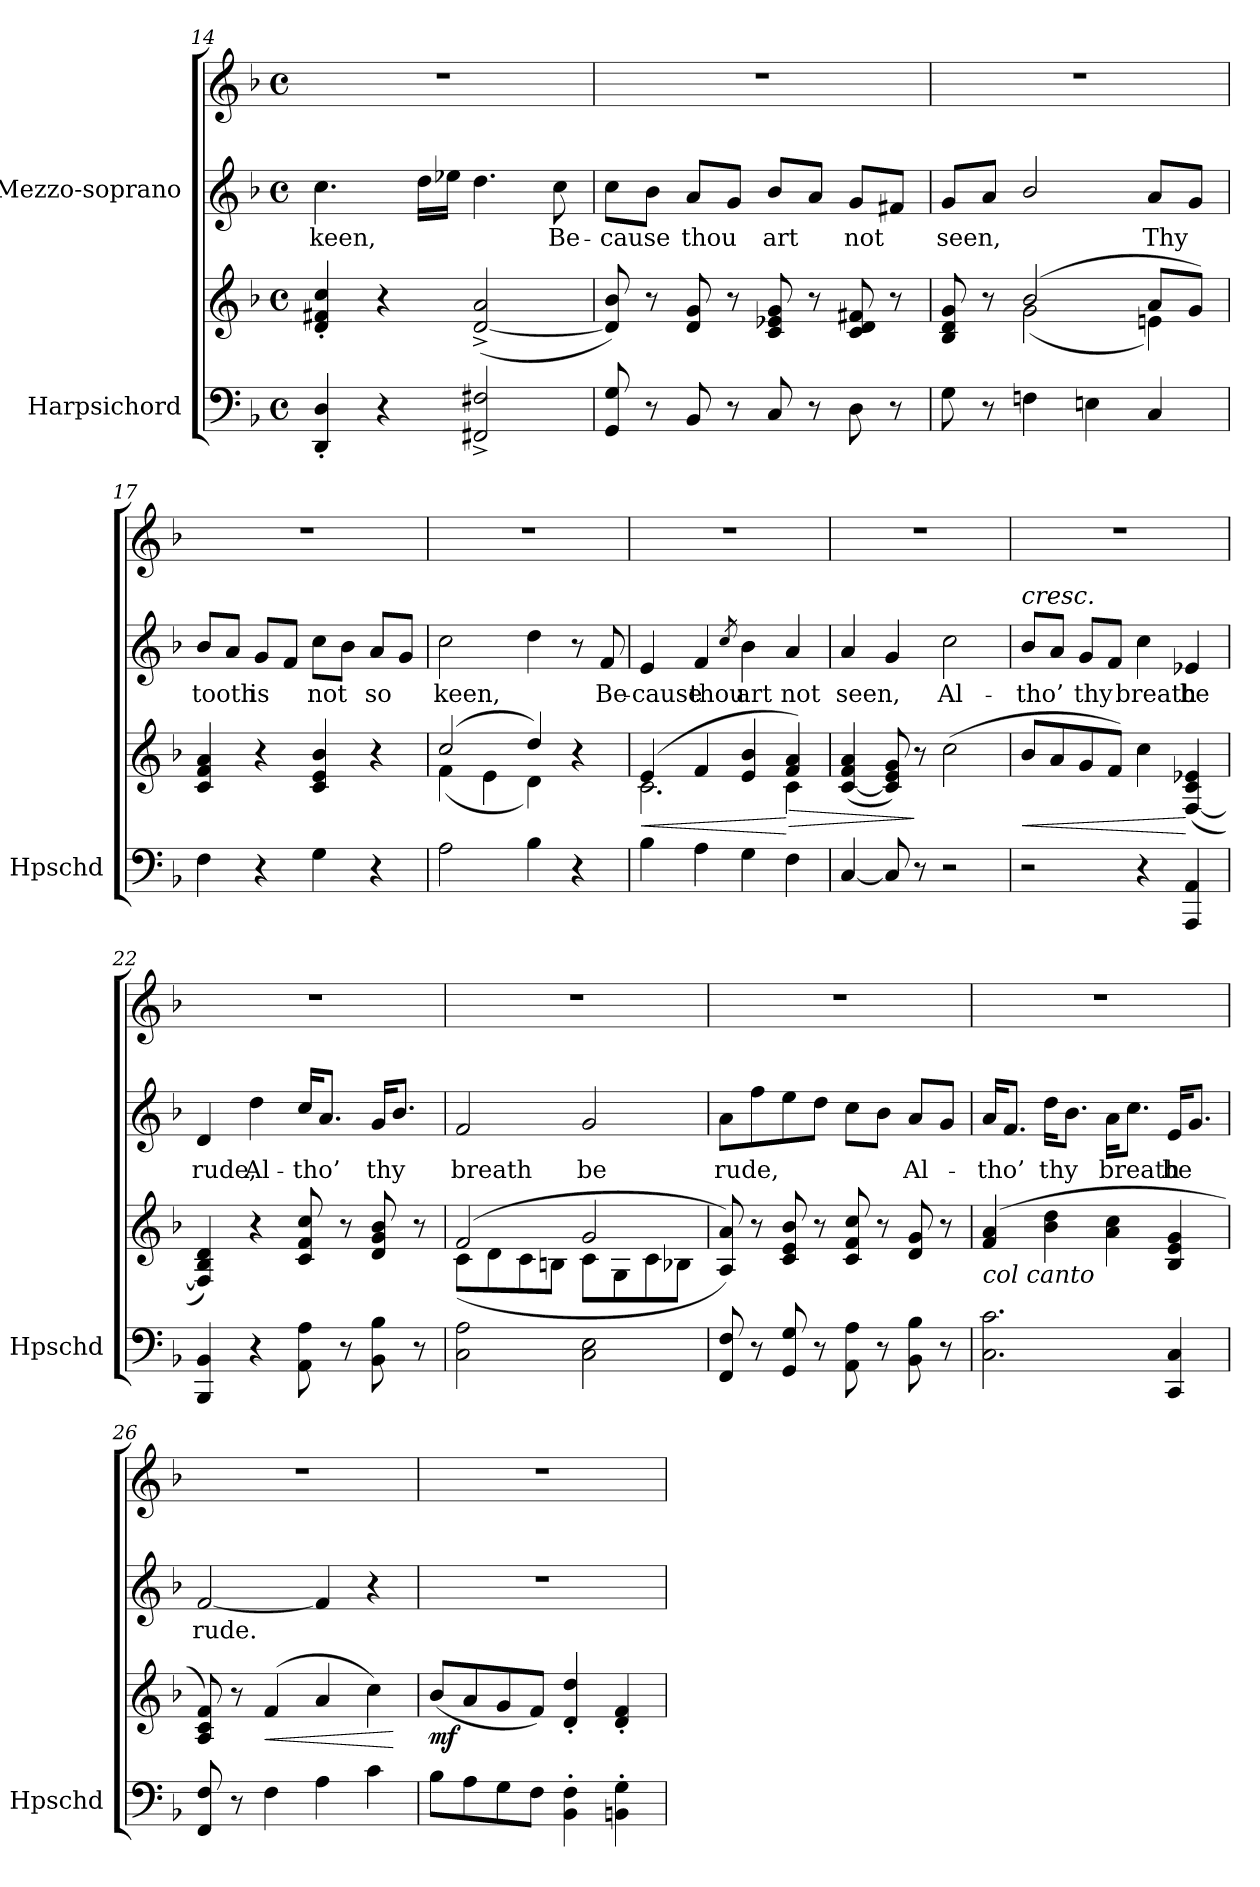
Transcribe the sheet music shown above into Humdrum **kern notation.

**kern	**kern	**dynam	**kern	**text	**kern
*part2	*part2	*part2	*part1	*part1	*part1
*staff4	*staff3	*staff3/4	*staff2	*staff2	*staff1
*I"Harpsichord	*	*	*I"Mezzo-soprano	*	*
*I'Hpschd	*	*	*	*	*
*clefF4	*clefG2	*	*clefG2	*	*clefG2
*k[b-]	*k[b-]	*	*k[b-]	*	*k[b-]
*M4/4	*M4/4	*	*M4/4	*	*M4/4
*met(c)	*met(c)	*	*met(c)	*	*met(c)
=14	=14	=14	=14	=14	=14
!	!	!	!	!LO:LY:b	!
4DD/' 4D/'	4d/' 4f#X/' 4cc/'	.	4.cc\	keen,	1r
4r	4r	.	.	.	.
.	.	.	16dd\LL	.	.
.	.	.	16ee-X\JJ	.	.
2FF#X/^ 2F#X/^	(>[<2d/^ 2a/^	.	4.dd\	.	.
!	!	!	!	!LO:LY:b	!
.	.	.	8cc\	Be-	.
=15	=15	=15	=15	=15	=15
!	!	!	!	!LO:LY:b	!
8GG/ 8G/	8d/] 8b-/)	.	8cc\L	-cause	1r
8r	8r	.	8b-\J	.	.
!	!	!	!	!LO:LY:b	!
8BB-/	8d/ 8g/	.	8a/L	thou	.
8r	8r	.	8g/J	.	.
!	!	!	!	!LO:LY:b	!
8C/	8c/ 8e-X/ 8g/	.	8b-/L	art	.
8r	8r	.	8a/J	.	.
!	!	!	!	!LO:LY:b	!
8D\	8c/ 8d/ 8f#X/	.	8g/L	not	.
8r	8r	.	8f#X/J	.	.
!!LO:PB:g=z
=16	=16	=16	=16	=16	=16
*	*^	*	*	*	*
!	!	!	!	!	!LO:LY:b	!
8G\	8B-/ 8d/ 8g/	4ryy	.	8g/L	seen,	1r
8r	8r	.	.	8a/J	.	.
4Fn\	(2b-/	(2g\	.	2b-/	.	.
4En\	.	.	.	.	.	.
!	!	!	!	!	!LO:LY:b	!
4C/	8a/L	4en\)	.	8a/L	Thy	.
.	8g/J)	.	.	8g/J	.	.
*	*v	*v	*	*	*	*
=17	=17	=17	=17	=17	=17
!	!	!	!	!LO:LY:b	!
4F\	4c/ 4f/ 4a/	.	8b-/L	tooth	1r
.	.	.	8a/J	.	.
!	!	!	!	!LO:LY:b	!
4r	4r	.	8g/L	is	.
.	.	.	8f/J	.	.
!	!	!	!	!LO:LY:b	!
4G\	4c/ 4e/ 4b-/	.	8cc\L	not	.
.	.	.	8b-\J	.	.
!	!	!	!	!LO:LY:b	!
4r	4r	.	8a/L	so	.
.	.	.	8g/J	.	.
=18	=18	=18	=18	=18	=18
*	*^	*	*	*	*
!	!	!	!	!	!LO:LY:b	!
2A\	(2cc/	(4f\	.	2cc\	keen,	1r
.	.	4e\	.	.	.	.
4B-\	4dd/)	4d\)	.	4dd\	.	.
4r	4r	4ryy	.	8r	.	.
!	!	!	!	!	!LO:LY:b	!
.	.	.	.	8f/	Be-	.
=19	=19	=19	=19	=19	=19	=19
!	!	!	!LO:HP:b	!	!LO:LY:b	!
4B-\	(4e/	2.c\	<	4e/	-cause	1r
!	!	!	!	!	!LO:LY:b	!
4A\	4f/	.	.	4f/	thou	.
.	.	.	.	8qcc/	.	.
!	!	!	!	!	!LO:LY:b	!
4G\	4e/ 4b-/	.	.	4b-\	art	.
!	!	!	!LO:HP:n=1:b	!	!LO:LY:b	!
4F\	4f/ 4a/)	4c\	[ >	4a/	not	.
!!LO:LB:g=z
=20	=20	=20	=20	=20	=20	=20
!	!	!	!	!	!LO:LY:b	!
*	*v	*v	*	*	*	*
[<4C/	(>[4c/ 4f/ 4a/	.	4a/	seen,	1r
8C/]	8c/] 8e/ 8g/)	.	4g/	.	.
8r	8r	]	.	.	.
!	!	!	!	!LO:LY:b	!
2r	(2cc\	.	2cc\	Al-	.
=21	=21	=21	=21	=21	=21
!	!	!	!LO:TX:a:i:t=cresc.	!	!
!	!	!LO:HP:b	!	!LO:LY:b	!
2r	8b-/L	<	8b-/L	-tho’	1r
.	8a/	.	8a/J	.	.
!	!	!	!	!LO:LY:b	!
.	8g/	.	8g/L	thy	.
.	8f/J)	.	8f/J	.	.
!	!	!	!	!LO:LY:b	!
4r	4cc\	.	4cc\	breath	.
!	!	!	!	!LO:LY:b	!
4AAA/ 4AA/	(>[<4F/ 4c/ 4e-X/	[	4e-X/	be	.
=22	=22	=22	=22	=22	=22
!	!	!	!	!LO:LY:b	!
4BBB-/ 4BB-/	4F/] 4B-/ 4d/)	.	4d/	rude,	1r
!	!	!	!	!LO:LY:b	!
4r	4r	.	4dd\	Al-	.
!	!	!	!	!LO:LY:b	!
8AA\ 8A\	8c/ 8f/ 8cc/	.	16cc/KL	-tho’	.
.	.	.	8.a/J	.	.
8r	8r	.	.	.	.
!	!	!	!	!LO:LY:b	!
8BB-\ 8B-\	8d/ 8g/ 8b-/	.	16g/KL	thy	.
.	.	.	8.b-/J	.	.
8r	8r	.	.	.	.
=23	=23	=23	=23	=23	=23
*	*^	*	*	*	*
!	!	!	!	!	!LO:LY:b	!
2C\ 2A\	(2f/	(8c\L	.	2f/	breath	1r
.	.	8d\	.	.	.	.
.	.	8c\	.	.	.	.
.	.	8Bn\J	.	.	.	.
!	!	!	!	!	!LO:LY:b	!
2C\ 2E\	2g/	8c\L	.	2g/	be	.
.	.	8G\	.	.	.	.
.	.	8c\	.	.	.	.
.	.	8B-X\J	.	.	.	.
!!LO:LB:g=z
=24	=24	=24	=24	=24	=24	=24
!	!	!	!	!	!LO:LY:b	!
*	*v	*v	*	*	*	*
8FF/ 8F/	8A/ 8a/))	.	8a\L	rude,	1r
8r	8r	.	8ff\	.	.
8GG/ 8G/	8c/ 8e/ 8b-/	.	8ee\	.	.
8r	8r	.	8dd\J	.	.
8AA\ 8A\	8c/ 8f/ 8cc/	.	8cc\L	.	.
8r	8r	.	8b-\J	.	.
!	!	!	!	!LO:LY:b	!
8BB-\ 8B-\	8d/ 8g/	.	8a/L	Al-	.
8r	8r	.	8g/J	.	.
=25	=25	=25	=25	=25	=25
!	!LO:TX:b:i:t=col canto	!	!	!	!
!	!	!	!	!LO:LY:b	!
2.C\ 2.c\	(4f/ 4a/	.	16a/KL	-tho’	1r
.	.	.	8.f/J	.	.
!	!	!	!	!LO:LY:b	!
.	4b-\ 4dd\	.	16dd\KL	thy	.
.	.	.	8.b-\J	.	.
!	!	!	!	!LO:LY:b	!
.	4a\ 4cc\	.	16a\KL	breath	.
.	.	.	8.cc\J	.	.
!	!	!	!	!LO:LY:b	!
4CC/ 4C/	4B-/ 4e/ 4g/	.	16e/KL	be	.
.	.	.	8.g/J	.	.
=26	=26	=26	=26	=26	=26
!	!	!	!	!LO:LY:b	!
8FF/ 8F/	8A/ 8c/ 8f/)	.	[<2f/	rude.	1r
8r	8r	.	.	.	.
!	!	!LO:HP:b	!	!	!
4F\	(4f/	<	.	.	.
4A\	4a/	.	4f/]	.	.
4c\	4cc\)	.	4r	.	.
.	.	[	.	.	.
!!LO:LB:g=z
=27	=27	=27	=27	=27	=27
!	!	!LO:DY:b	!	!	!
8B-\L	(8b-/L	mf	1r	.	1r
8A\	8a/	.	.	.	.
8G\	8g/	.	.	.	.
8F\J	8f/J)	.	.	.	.
4BB-\' 4F\'	4d/' 4dd/'	.	.	.	.
4BBn\' 4G\'	4d/' 4f/'	.	.	.	.
=	=	=	=	=	=
*-	*-	*-	*-	*-	*-
